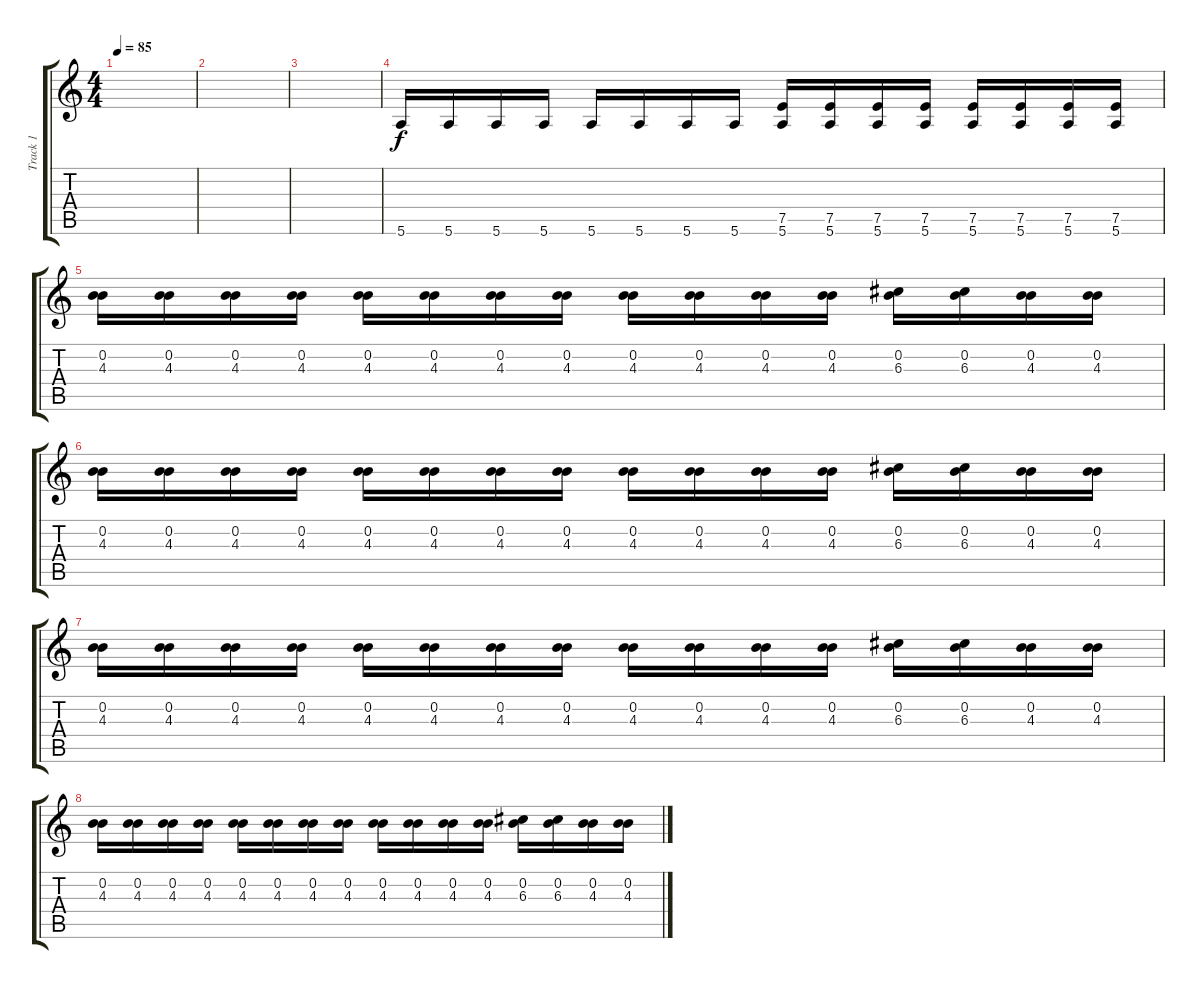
\track ("Track 1" "Track 1") {instrument overdrivenguitar}
\staff {score tabs}
\tuning (E4 B3 G3 D3 A2 E2) {hide}
\ts (4 4)
\tempo 85
\clef g2
\ks c
|
|
|
5.6.16 5.6.16 5.6.16 5.6.16 5.6.16 5.6.16 5.6.16 5.6.16 (7.5 5.6).16 (7.5 5.6).16 (7.5 5.6).16 (7.5 5.6).16 (7.5 5.6).16 (7.5 5.6).16 (7.5 5.6).16 (7.5 5.6).16 |
(0.2 4.3).16 (0.2 4.3).16 (0.2 4.3).16 (0.2 4.3).16 (0.2 4.3).16 (0.2 4.3).16 (0.2 4.3).16 (0.2 4.3).16 (0.2 4.3).16 (0.2 4.3).16 (0.2 4.3).16 (0.2 4.3).16 (0.2 6.3).16 (0.2 6.3).16 (0.2 4.3).16 (0.2 4.3).16 |
(0.2 4.3).16 (0.2 4.3).16 (0.2 4.3).16 (0.2 4.3).16 (0.2 4.3).16 (0.2 4.3).16 (0.2 4.3).16 (0.2 4.3).16 (0.2 4.3).16 (0.2 4.3).16 (0.2 4.3).16 (0.2 4.3).16 (0.2 6.3).16 (0.2 6.3).16 (0.2 4.3).16 (0.2 4.3).16 |
(0.2 4.3).16 (0.2 4.3).16 (0.2 4.3).16 (0.2 4.3).16 (0.2 4.3).16 (0.2 4.3).16 (0.2 4.3).16 (0.2 4.3).16 (0.2 4.3).16 (0.2 4.3).16 (0.2 4.3).16 (0.2 4.3).16 (0.2 6.3).16 (0.2 6.3).16 (0.2 4.3).16 (0.2 4.3).16 |
(0.2 4.3).16 (0.2 4.3).16 (0.2 4.3).16 (0.2 4.3).16 (0.2 4.3).16 (0.2 4.3).16 (0.2 4.3).16 (0.2 4.3).16 (0.2 4.3).16 (0.2 4.3).16 (0.2 4.3).16 (0.2 4.3).16 (0.2 6.3).16 (0.2 6.3).16 (0.2 4.3).16 (0.2 4.3).16
